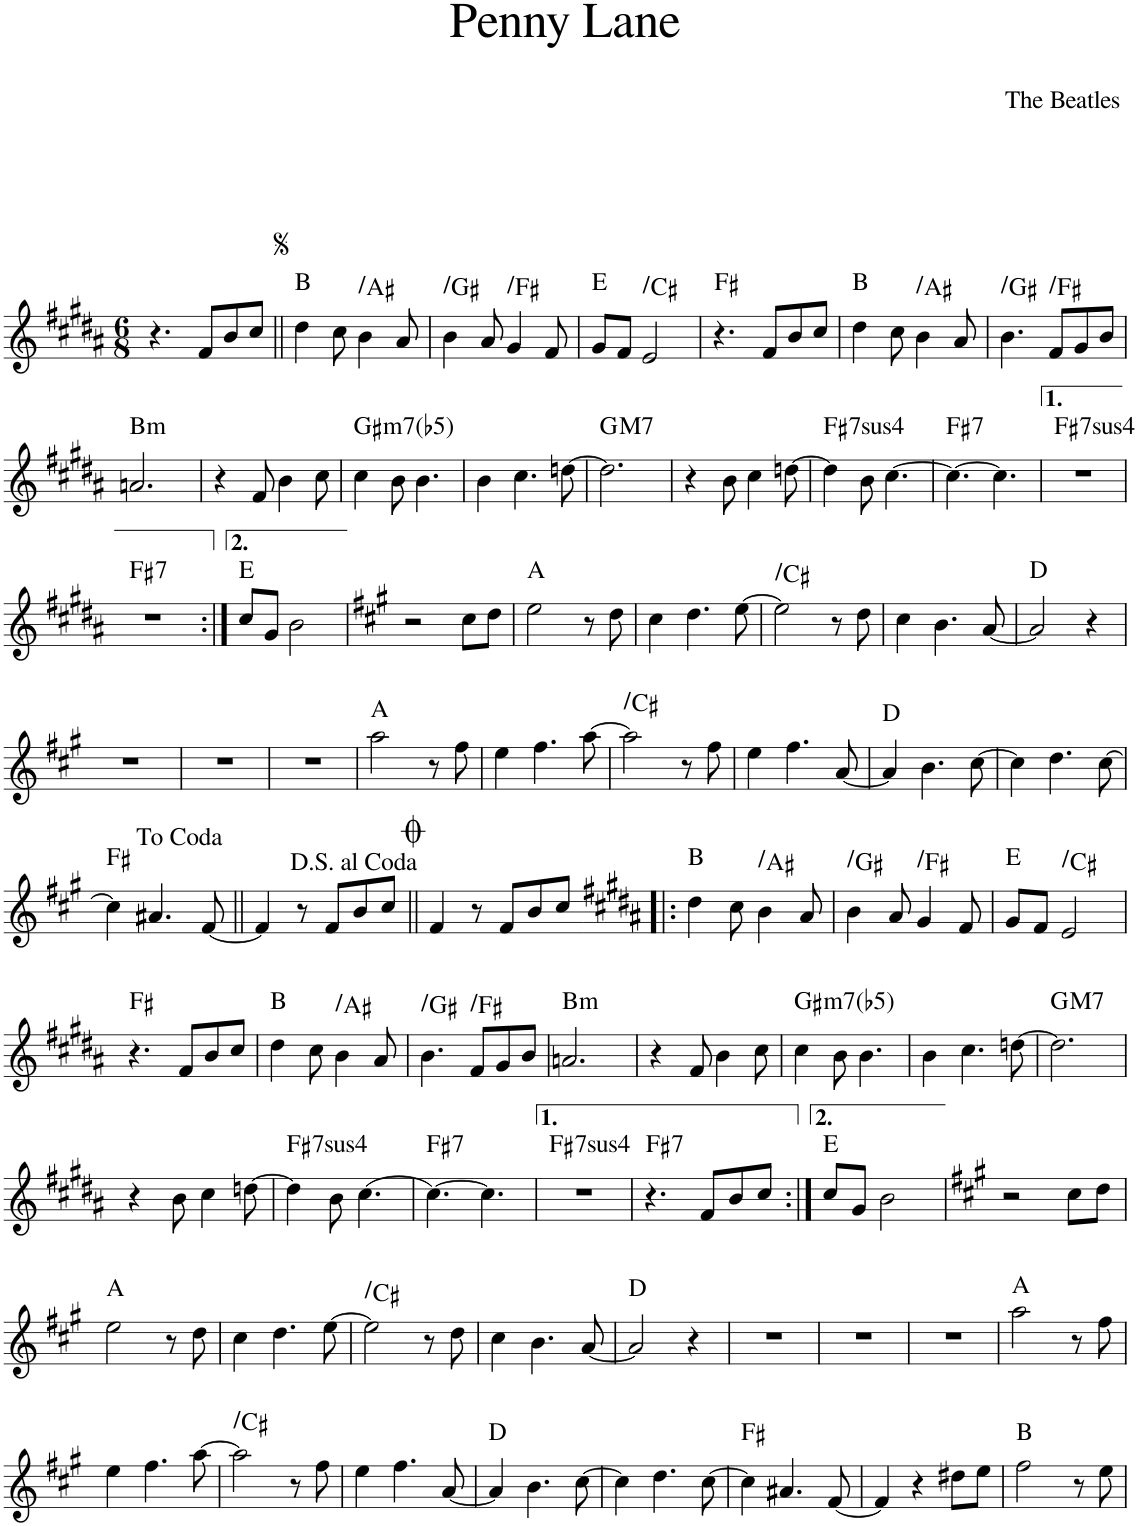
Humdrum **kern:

**kern	**harte
*part1	*part1
*staff1	*
*I"Piano	*
*I'Pno.	*
*clefG2	*
*k[f#c#g#d#a#]	*
*M6/8	*
=1	=1
4.r	.
8f#/L	.
8b/	.
8cc#/J	.
=2||	=2||
4dd#\	B:maj
8cc#\	.
!	!LO:H:kt=N.C.
4b\	N
8a#/	.
=3	=3
!	!LO:H:kt=N.C.
4b\	N
8a#/	.
!	!LO:H:kt=N.C.
4g#/	N
8f#/	.
=4	=4
8g#/L	E:maj
8f#/J	.
!	!LO:H:kt=N.C.
2e/	N
=5	=5
4.r	F#:maj
8f#/L	.
8b/	.
8cc#/J	.
=6	=6
4dd#\	B:maj
8cc#\	.
!	!LO:H:kt=N.C.
4b\	N
8a#/	.
=7	=7
!	!LO:H:kt=N.C.
4.b\	N
!	!LO:H:kt=N.C.
8f#/L	N
8g#/	.
8b/J	.
!!LO:LB:g=z
=8	=8
!	!LO:H:kt=m
2.an/	B:min
=9	=9
4r	.
8f#/	.
4b\	.
8cc#\	.
=10	=10
!	!LO:H:kt=m7(b5)
4cc#\	G#:hdim7
8b\	.
4.b\	.
=11	=11
4b\	.
4.cc#\	.
[8ddn\	.
=12	=12
!	!LO:H:kt=M7
2.dd\]	G:maj7
=13	=13
4r	.
8b\	.
4cc#\	.
[8ddn\	.
=14	=14
!	!LO:H:kt=74
4dd\]	F#:sus4(7)
8b\	.
[4.cc#\	.
=15	=15
!	!LO:H:kt=7
4.cc#\_	F#:7
4.cc#\]	.
=16	=16
!	!LO:H:kt=74
2.r	F#:sus4(7)
!!LO:LB:g=z
=17	=17
!	!LO:H:kt=7
2.r	F#:7
=18:|!	=18:|!
8cc#/L	E:maj
8g#/J	.
2b\	.
=19	=19
*k[f#c#g#]	*
2r	.
8cc#\L	.
8dd\J	.
=20	=20
2ee\	A:maj
8r	.
8dd\	.
=21	=21
4cc#\	.
4.dd\	.
[8ee\	.
=22	=22
!	!LO:H:kt=N.C.
2ee\]	N
8r	.
8dd\	.
=23	=23
4cc#\	.
4.b\	.
[8a/	.
=24	=24
2a/]	D:maj
4r	.
!!LO:LB:g=z
=25	=25
2.r	.
=26	=26
2.r	.
=27	=27
2.r	.
=28	=28
2aa\	A:maj
8r	.
8ff#\	.
=29	=29
4ee\	.
4.ff#\	.
[8aa\	.
=30	=30
!	!LO:H:kt=N.C.
2aa\]	N
8r	.
8ff#\	.
=31	=31
4ee\	.
4.ff#\	.
[8a/	.
=32	=32
4a/]	D:maj
4.b\	.
[8cc#\	.
=33	=33
4cc#\]	.
4.dd\	.
[8cc#\	.
!!LO:LB:g=z
=34	=34
4cc#\]	F#:maj
4.a#X/	.
[8f#/	.
=35||	=35||
4f#/]	.
8r	.
8f#/L	.
8b/	.
8cc#/J	.
=36||	=36||
4f#/	.
8r	.
8f#/L	.
8b/	.
8cc#/J	.
=37!|:	=37!|:
*k[f#c#g#d#a#]	*
4dd#\	B:maj
8cc#\	.
!	!LO:H:kt=N.C.
4b\	N
8a#/	.
=38	=38
!	!LO:H:kt=N.C.
4b\	N
8a#/	.
!	!LO:H:kt=N.C.
4g#/	N
8f#/	.
=39	=39
8g#/L	E:maj
8f#/J	.
!	!LO:H:kt=N.C.
2e/	N
!!LO:LB:g=z
=40	=40
4.r	F#:maj
8f#/L	.
8b/	.
8cc#/J	.
=41	=41
4dd#\	B:maj
8cc#\	.
!	!LO:H:kt=N.C.
4b\	N
8a#/	.
=42	=42
!	!LO:H:kt=N.C.
4.b\	N
!	!LO:H:kt=N.C.
8f#/L	N
8g#/	.
8b/J	.
=43	=43
!	!LO:H:kt=m
2.an/	B:min
=44	=44
4r	.
8f#/	.
4b\	.
8cc#\	.
=45	=45
!	!LO:H:kt=m7(b5)
4cc#\	G#:hdim7
8b\	.
4.b\	.
=46	=46
4b\	.
4.cc#\	.
[8ddn\	.
=47	=47
!	!LO:H:kt=M7
2.dd\]	G:maj7
!!LO:LB:g=z
=48	=48
4r	.
8b\	.
4cc#\	.
[8ddn\	.
=49	=49
!	!LO:H:kt=74
4dd\]	F#:sus4(7)
8b\	.
[4.cc#\	.
=50	=50
!	!LO:H:kt=7
4.cc#\_	F#:7
4.cc#\]	.
=51	=51
!	!LO:H:kt=74
2.r	F#:sus4(7)
=52	=52
!	!LO:H:kt=7
4.r	F#:7
8f#/L	.
8b/	.
8cc#/J	.
=53:|!	=53:|!
8cc#/L	E:maj
8g#/J	.
2b\	.
=54	=54
*k[f#c#g#]	*
2r	.
8cc#\L	.
8dd\J	.
!!LO:LB:g=z
=55	=55
2ee\	A:maj
8r	.
8dd\	.
=56	=56
4cc#\	.
4.dd\	.
[8ee\	.
=57	=57
!	!LO:H:kt=N.C.
2ee\]	N
8r	.
8dd\	.
=58	=58
4cc#\	.
4.b\	.
[8a/	.
=59	=59
2a/]	D:maj
4r	.
=60	=60
2.r	.
=61	=61
2.r	.
=62	=62
2.r	.
=63	=63
2aa\	A:maj
8r	.
8ff#\	.
!!LO:LB:g=z
=64	=64
4ee\	.
4.ff#\	.
[8aa\	.
=65	=65
!	!LO:H:kt=N.C.
2aa\]	N
8r	.
8ff#\	.
=66	=66
4ee\	.
4.ff#\	.
[8a/	.
=67	=67
4a/]	D:maj
4.b\	.
[8cc#\	.
=68	=68
4cc#\]	.
4.dd\	.
[8cc#\	.
=69	=69
4cc#\]	F#:maj
4.a#X/	.
[8f#/	.
=70	=70
4f#/]	.
4r	.
8dd#X\L	.
8ee\J	.
=71	=71
2ff#\	B:maj
8r	.
8ee\	.
=	=
*-	*-
